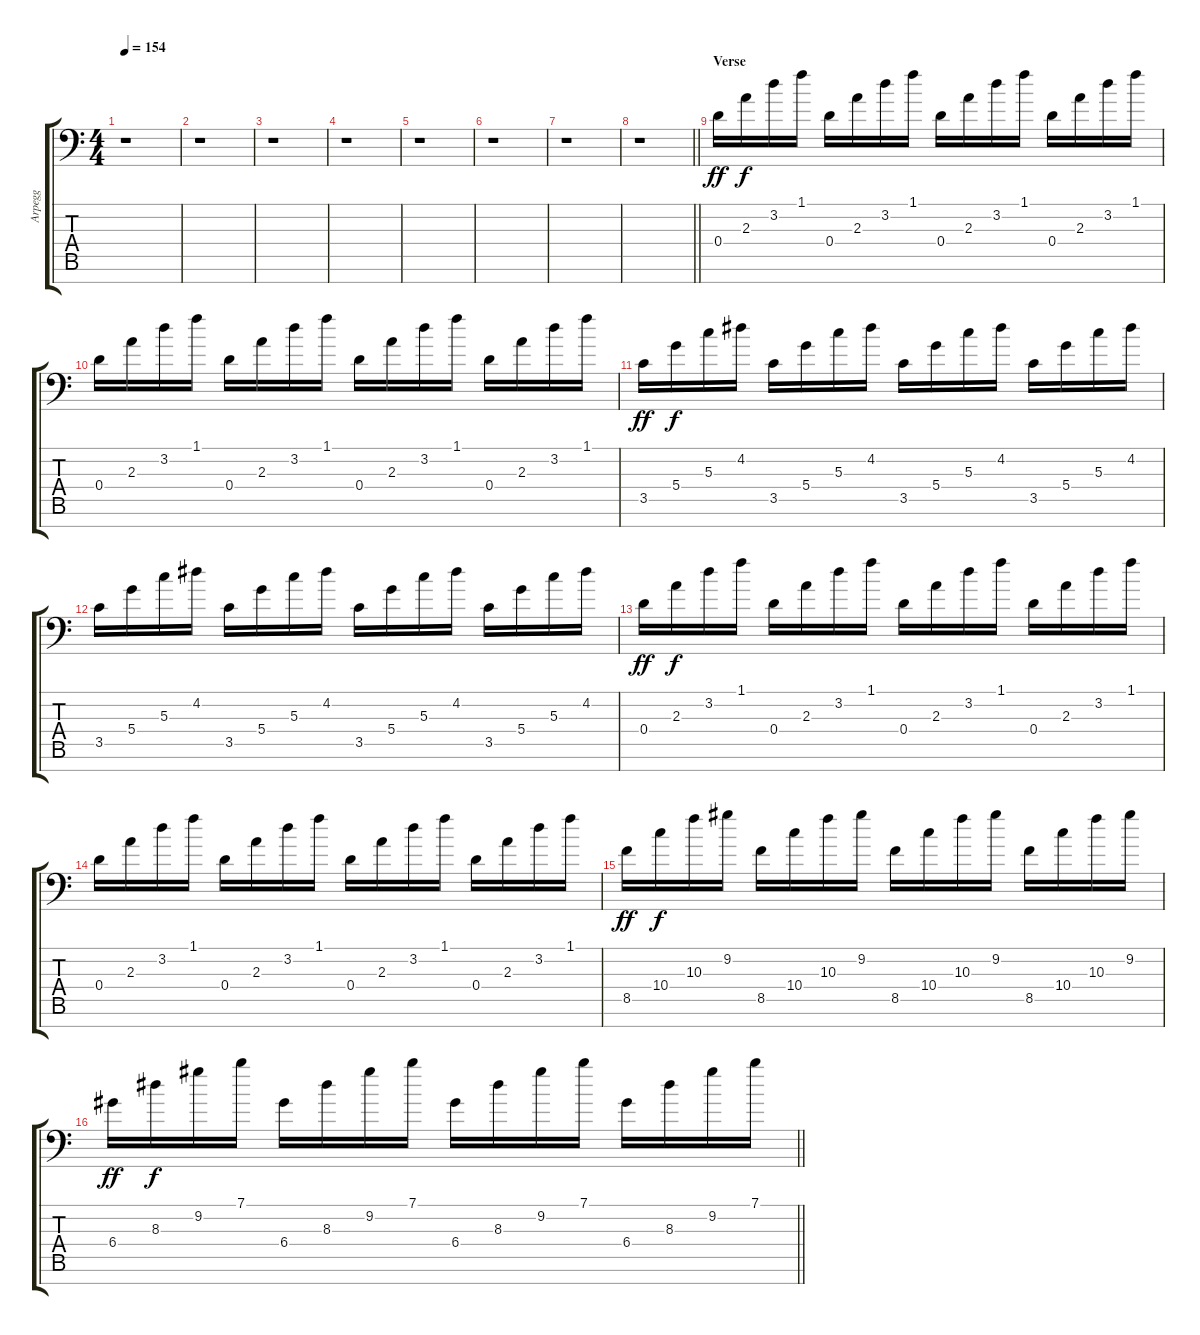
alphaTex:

\track ("Arpegg" "Arpegg") {instrument synthbass2}
\staff {score tabs}
\tuning (E4 B3 G3 D3 A2 E2 C-1) {hide}
\ts (4 4)
\tempo 154
\clef f4
\ks c
r.1{dy f} |
r.1 |
r.1 |
r.1 |
r.1 |
r.1 |
r.1 |
\barLineRight lightlight
r.1 |
\section ("" "Verse")
0.4.16{dy ff} 2.3.16{dy f} 3.2.16 1.1.16 0.4.16 2.3.16 3.2.16 1.1.16 0.4.16 2.3.16 3.2.16 1.1.16 0.4.16 2.3.16 3.2.16 1.1.16 |
0.4.16 2.3.16 3.2.16 1.1.16 0.4.16 2.3.16 3.2.16 1.1.16 0.4.16 2.3.16 3.2.16 1.1.16 0.4.16 2.3.16 3.2.16 1.1.16 |
3.5.16{dy ff} 5.4.16{dy f} 5.3.16 4.2.16 3.5.16 5.4.16 5.3.16 4.2.16 3.5.16 5.4.16 5.3.16 4.2.16 3.5.16 5.4.16 5.3.16 4.2.16 |
3.5.16 5.4.16 5.3.16 4.2.16 3.5.16 5.4.16 5.3.16 4.2.16 3.5.16 5.4.16 5.3.16 4.2.16 3.5.16 5.4.16 5.3.16 4.2.16 |
0.4.16{dy ff} 2.3.16{dy f} 3.2.16 1.1.16 0.4.16 2.3.16 3.2.16 1.1.16 0.4.16 2.3.16 3.2.16 1.1.16 0.4.16 2.3.16 3.2.16 1.1.16 |
0.4.16 2.3.16 3.2.16 1.1.16 0.4.16 2.3.16 3.2.16 1.1.16 0.4.16 2.3.16 3.2.16 1.1.16 0.4.16 2.3.16 3.2.16 1.1.16 |
8.5.16{dy ff} 10.4.16{dy f} 10.3.16 9.2.16 8.5.16 10.4.16 10.3.16 9.2.16 8.5.16 10.4.16 10.3.16 9.2.16 8.5.16 10.4.16 10.3.16 9.2.16 |
\barLineRight lightlight
6.4.16{dy ff} 8.3.16{dy f} 9.2.16 7.1.16 6.4.16 8.3.16 9.2.16 7.1.16 6.4.16 8.3.16 9.2.16 7.1.16 6.4.16 8.3.16 9.2.16 7.1.16
